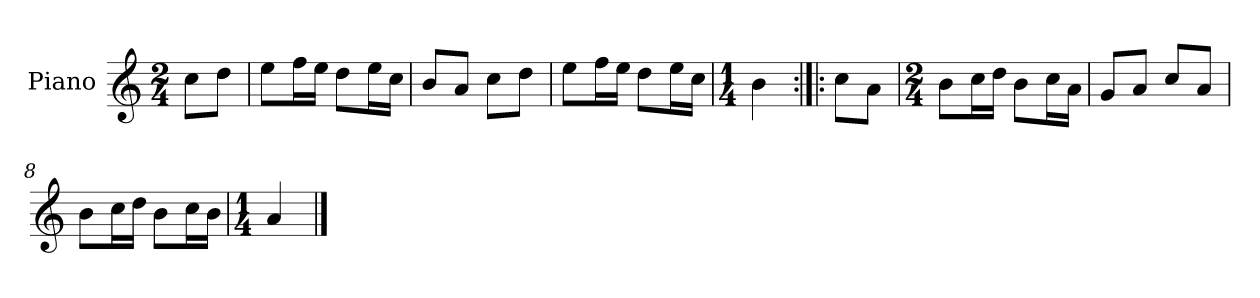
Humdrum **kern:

**kern
*part1
*staff1
*I"Piano
*I'Pno.
*clefG2
*k[]
*M2/4
=
8cc\L
8dd\J
=1
8ee\L
16ff\L
16ee\JJ
8dd\L
16ee\L
16cc\JJ
=2
8b/L
8a/J
8cc\L
8dd\J
=3
8ee\L
16ff\L
16ee\JJ
8dd\L
16ee\L
16cc\JJ
=4
*M1/4
4b\
=5:|!|:
8cc\L
8a\J
=6
*M2/4
8b\L
16cc\L
16dd\JJ
8b\L
16cc\L
16a\JJ
=7
8g/L
8a/J
8cc/L
8a/J
=8
8b\L
16cc\L
16dd\JJ
8b\L
16cc\L
16b\JJ
=9
*M1/4
4a/
==
*-
